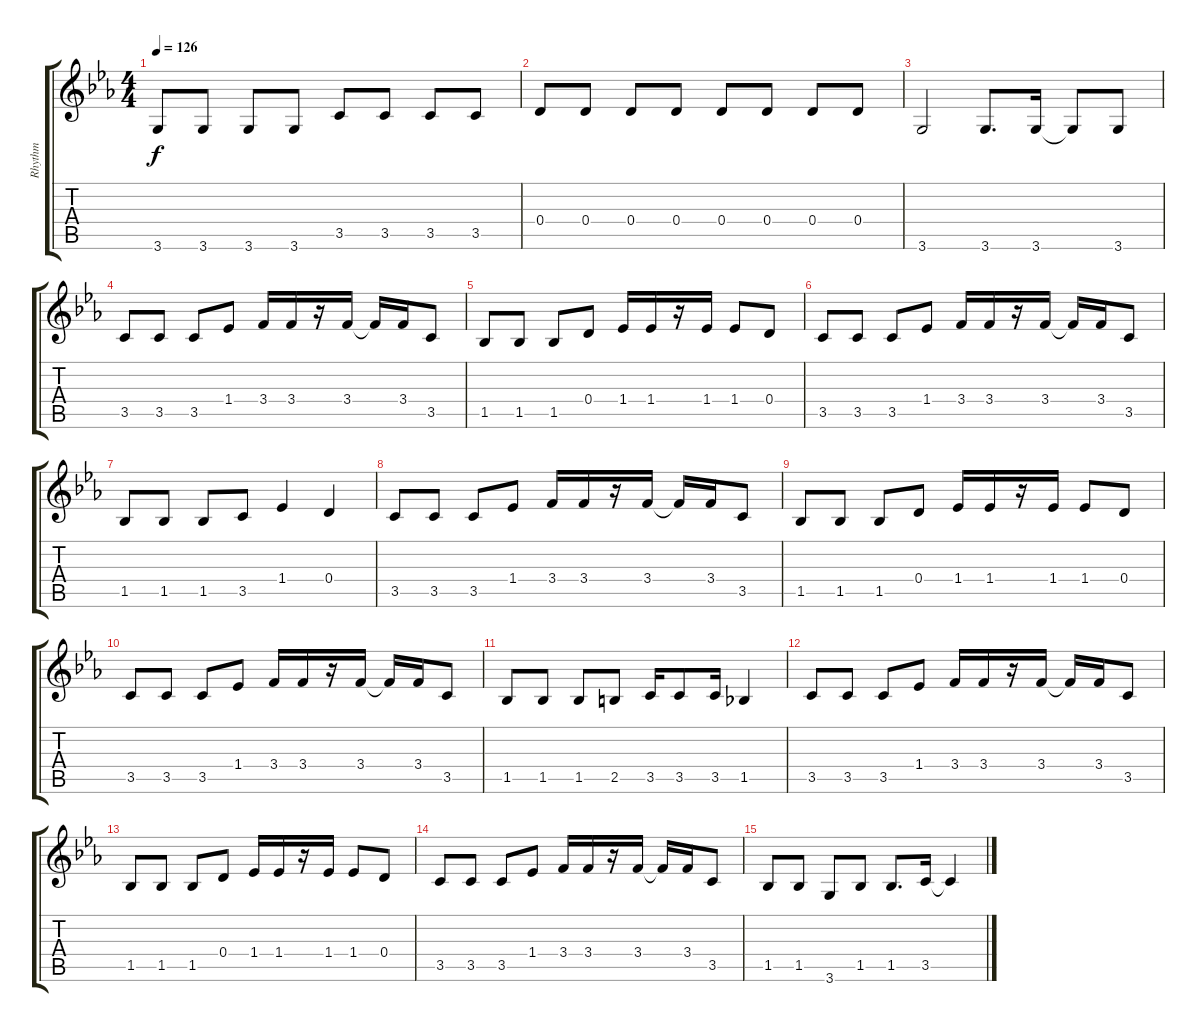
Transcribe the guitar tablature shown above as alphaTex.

\track ("Rhythm" "Rhythm") {instrument distortionguitar}
\staff {score tabs}
\tuning (E4 B3 G3 D3 A2 E2) {hide}
\ts (4 4)
\tempo 126
\clef g2
\ks eb
3.6.8{dy f} 3.6.8 3.6.8 3.6.8 3.5.8 3.5.8 3.5.8 3.5.8 |
0.4.8 0.4.8 0.4.8 0.4.8 0.4.8 0.4.8 0.4.8 0.4.8 |
3.6.2 3.6.8{d} 3.6.16 3.6{t}.8 3.6.8 |
3.5.8 3.5.8 3.5.8 1.4.8 3.4.16 3.4.16 r.16 3.4.16 3.4{t}.16 3.4.16 3.5.8 |
1.5.8 1.5.8 1.5.8 0.4.8 1.4.16 1.4.16 r.16 1.4.16 1.4.8 0.4.8 |
3.5.8 3.5.8 3.5.8 1.4.8 3.4.16 3.4.16 r.16 3.4.16 3.4{t}.16 3.4.16 3.5.8 |
1.5.8 1.5.8 1.5.8 3.5.8 1.4.4 0.4.4 |
3.5.8 3.5.8 3.5.8 1.4.8 3.4.16 3.4.16 r.16 3.4.16 3.4{t}.16 3.4.16 3.5.8 |
1.5.8 1.5.8 1.5.8 0.4.8 1.4.16 1.4.16 r.16 1.4.16 1.4.8 0.4.8 |
3.5.8 3.5.8 3.5.8 1.4.8 3.4.16 3.4.16 r.16 3.4.16 3.4{t}.16 3.4.16 3.5.8 |
1.5.8 1.5.8 1.5.8 2.5.8 3.5.16 3.5.8 3.5.16 1.5.4 |
3.5.8 3.5.8 3.5.8 1.4.8 3.4.16 3.4.16 r.16 3.4.16 3.4{t}.16 3.4.16 3.5.8 |
1.5.8 1.5.8 1.5.8 0.4.8 1.4.16 1.4.16 r.16 1.4.16 1.4.8 0.4.8 |
3.5.8 3.5.8 3.5.8 1.4.8 3.4.16 3.4.16 r.16 3.4.16 3.4{t}.16 3.4.16 3.5.8 |
1.5.8 1.5.8 3.6.8 1.5.8 1.5.8{d} 3.5.16 3.5{t}.4
